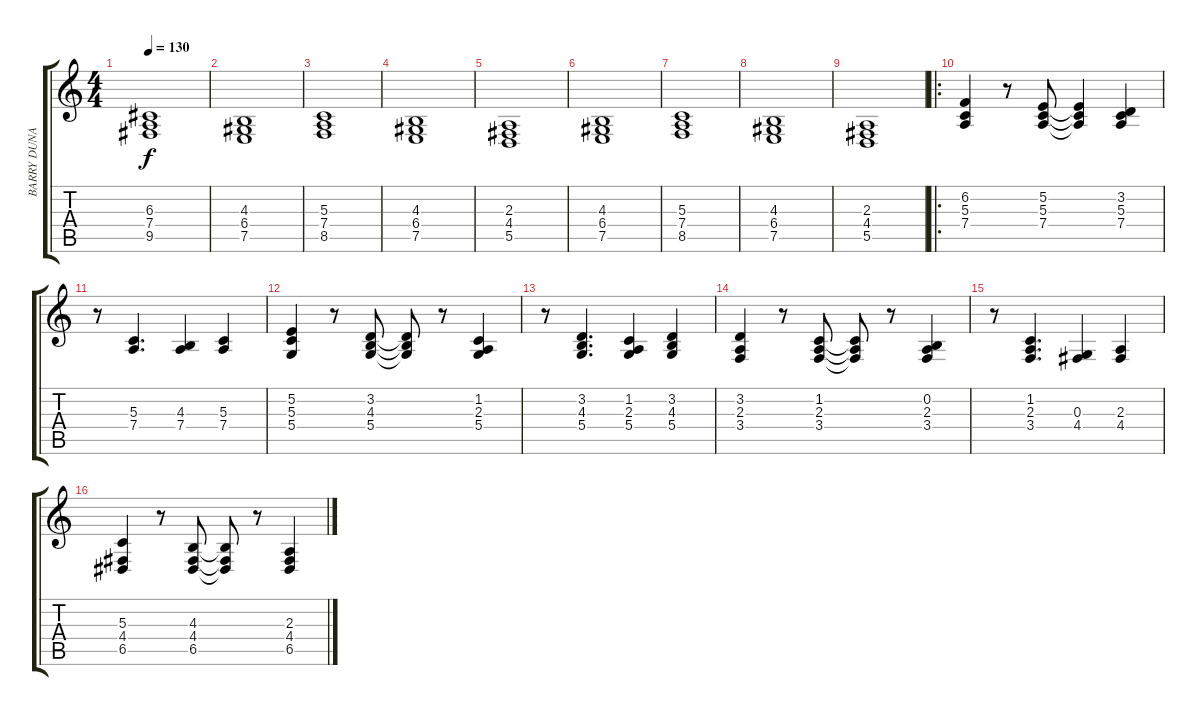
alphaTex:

\track ("BARRY DUNAWAY" "BARRY DUNA") {instrument reedorgan}
\staff {score tabs}
\tuning (E4 B3 G3 D3 A2 E2) {hide}
\ts (4 4)
\tempo 130
\clef g2
\ks c
(6.3 7.4 9.5).1{dy f} |
(4.3 6.4 7.5).1 |
(5.3 7.4 8.5).1 |
(4.3 6.4 7.5).1 |
(2.3 4.4 5.5).1 |
(4.3 6.4 7.5).1 |
(5.3 7.4 8.5).1 |
(4.3 6.4 7.5).1 |
(2.3 4.4 5.5).1 |
\ro
(6.2 5.3 7.4).4 r.8 (5.2 5.3 7.4).8 (5.2{t} 5.3{t} 7.4{t}).4 (3.2 5.3 7.4).4 |
r.8 (5.3 7.4).4{d} (4.3 7.4).4 (5.3 7.4).4 |
(5.2 5.3 5.4).4 r.8 (3.2 4.3 5.4).8 (3.2{t} 4.3{t} 5.4{t}).8 r.8 (1.2 2.3 5.4).4 |
r.8 (3.2 4.3 5.4).4{d} (1.2 2.3 5.4).4 (3.2 4.3 5.4).4 |
(3.2 2.3 3.4).4 r.8 (1.2 2.3 3.4).8 (1.2{t} 2.3{t} 3.4{t}).8 r.8 (0.2 2.3 3.4).4 |
r.8 (1.2 2.3 3.4).4{d} (0.3 4.4).4 (2.3 4.4).4 |
(5.3 4.4 6.5).4 r.8 (4.3 4.4 6.5).8 (4.3{t} 4.4{t} 6.5{t}).8 r.8 (2.3 4.4 6.5).4
